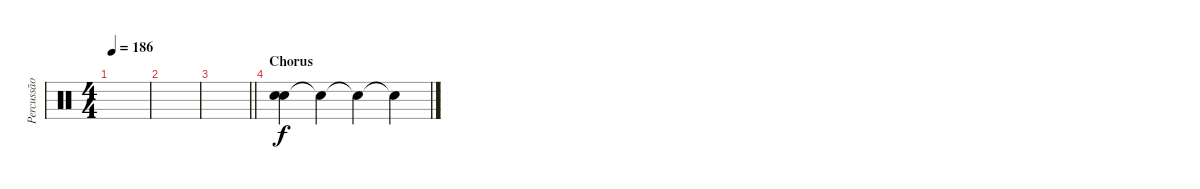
\track ("Percussão" "Percussão") {instrument percussion}
\staff {score}
\articulation defaults
\ts (4 4)
\tempo 186
\clef neutral
\ks c
|
|
\barLineRight lightlight
|
\section ("" "Chorus")
("Electric Snare (hit)" "Electric Snare (hit)").4 "Snare (hit)"{t}.4 "Snare (hit)"{t}.4 "Snare (hit)"{t}.4
